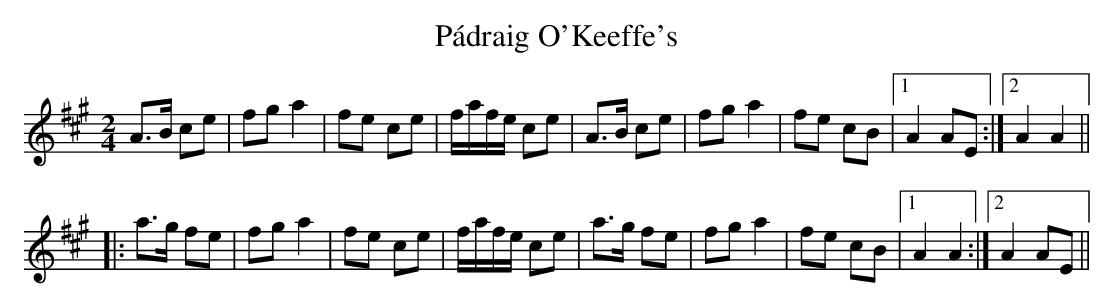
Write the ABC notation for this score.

X:1
T:Pádraig O'Keeffe's
M:2/4
L:1/8
K:A
A>B ce|fg a2|fe ce|f/a/f/e/ ce|A>B ce|fg a2|fe cB|1 A2 AE:|2 A2 A2||
|:a>g fe|fg a2|fe ce|f/a/f/e/ ce|a>g fe|fg a2|fe cB|1 A2 A2:|2 A2 AE||
